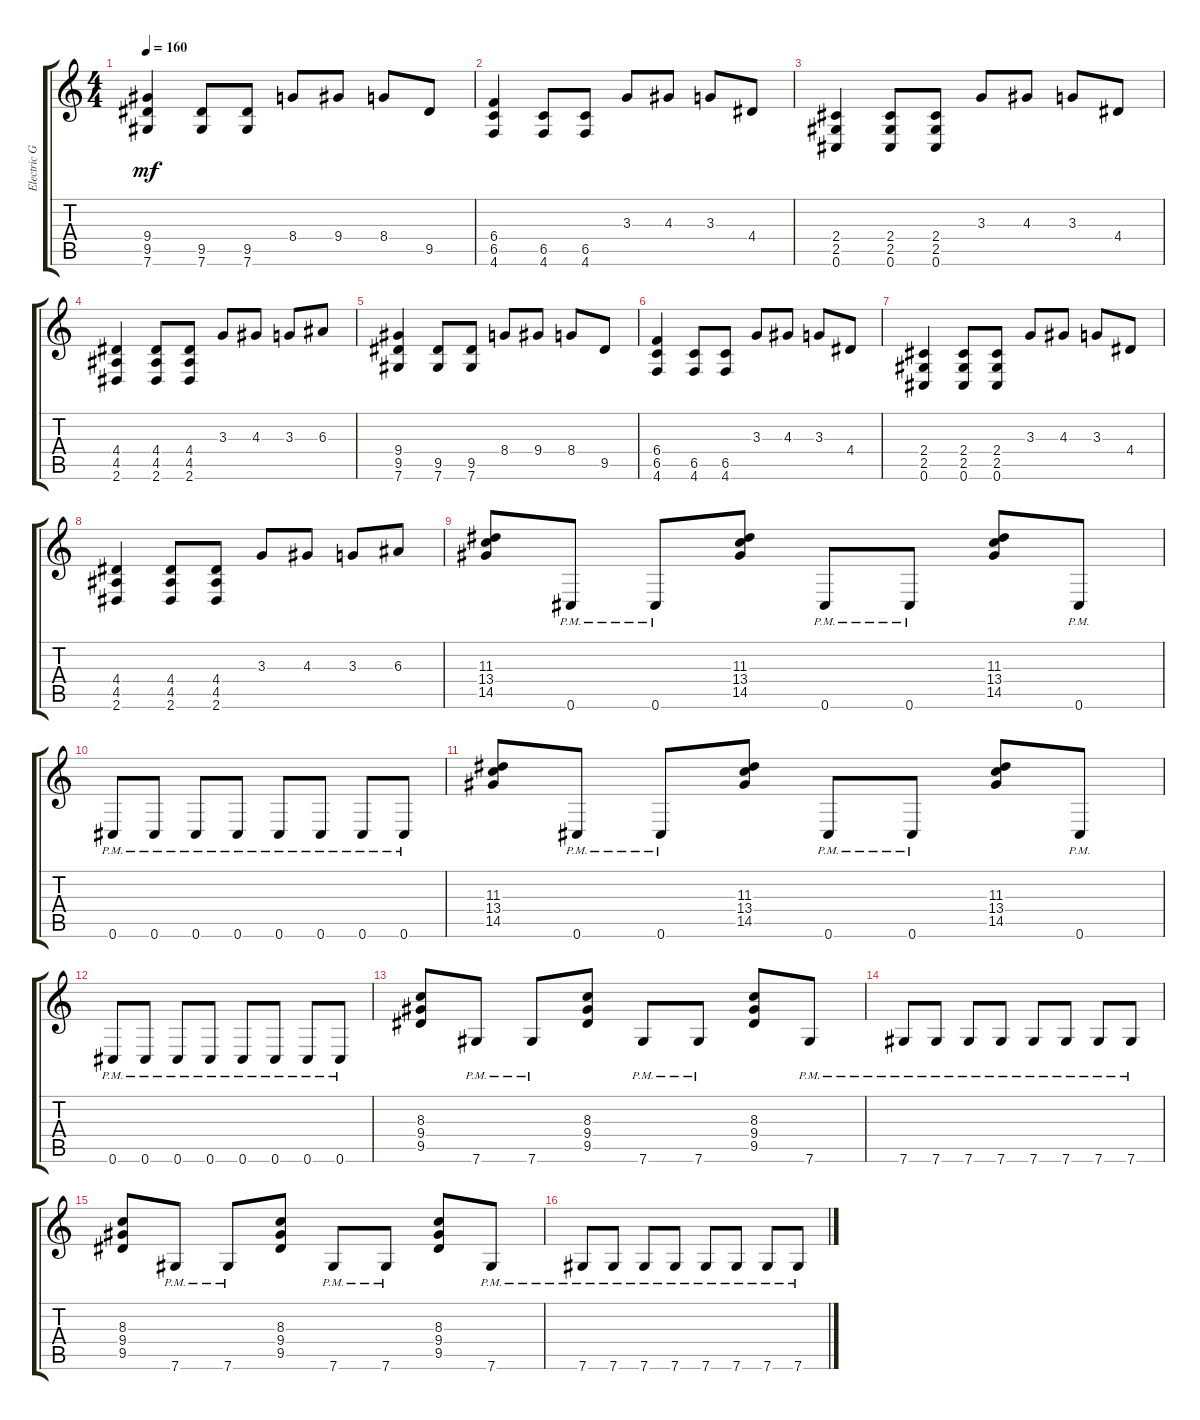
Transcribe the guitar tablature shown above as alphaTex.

\track ("Electric Guitar 2" "Electric G") {instrument distortionguitar}
\staff {score tabs}
\tuning (Db4 Ab3 E3 B2 Gb2 Db2) {hide}
\ts (4 4)
\tempo 160
\clef g2
\ks c
(9.4 9.5 7.6).4{dy mf} (9.5 7.6).8 (9.5 7.6).8 8.4.8 9.4.8 8.4.8 9.5.8 |
(6.4 6.5 4.6).4 (6.5 4.6).8 (6.5 4.6).8 3.3.8 4.3.8 3.3.8 4.4.8 |
(2.4 2.5 0.6).4 (2.4 2.5 0.6).8 (2.4 2.5 0.6).8 3.3.8 4.3.8 3.3.8 4.4.8 |
(4.4 4.5 2.6).4 (4.4 4.5 2.6).8 (4.4 4.5 2.6).8 3.3.8 4.3.8 3.3.8 6.3.8 |
(9.4 9.5 7.6).4 (9.5 7.6).8 (9.5 7.6).8 8.4.8 9.4.8 8.4.8 9.5.8 |
(6.4 6.5 4.6).4 (6.5 4.6).8 (6.5 4.6).8 3.3.8 4.3.8 3.3.8 4.4.8 |
(2.4 2.5 0.6).4 (2.4 2.5 0.6).8 (2.4 2.5 0.6).8 3.3.8 4.3.8 3.3.8 4.4.8 |
(4.4 4.5 2.6).4 (4.4 4.5 2.6).8 (4.4 4.5 2.6).8 3.3.8 4.3.8 3.3.8 6.3.8 |
(11.3 13.4 14.5).8 0.6{pm}.8 0.6{pm}.8 (11.3 13.4 14.5).8 0.6{pm}.8 0.6{pm}.8 (11.3 13.4 14.5).8 0.6{pm}.8 |
0.6{pm}.8 0.6{pm}.8 0.6{pm}.8 0.6{pm}.8 0.6{pm}.8 0.6{pm}.8 0.6{pm}.8 0.6{pm}.8 |
(11.3 13.4 14.5).8 0.6{pm}.8 0.6{pm}.8 (11.3 13.4 14.5).8 0.6{pm}.8 0.6{pm}.8 (11.3 13.4 14.5).8 0.6{pm}.8 |
0.6{pm}.8 0.6{pm}.8 0.6{pm}.8 0.6{pm}.8 0.6{pm}.8 0.6{pm}.8 0.6{pm}.8 0.6{pm}.8 |
(8.3 9.4 9.5).8 7.6{pm}.8 7.6{pm}.8 (8.3 9.4 9.5).8 7.6{pm}.8 7.6{pm}.8 (8.3 9.4 9.5).8 7.6{pm}.8 |
7.6{pm}.8 7.6{pm}.8 7.6{pm}.8 7.6{pm}.8 7.6{pm}.8 7.6{pm}.8 7.6{pm}.8 7.6{pm}.8 |
(8.3 9.4 9.5).8 7.6{pm}.8 7.6{pm}.8 (8.3 9.4 9.5).8 7.6{pm}.8 7.6{pm}.8 (8.3 9.4 9.5).8 7.6{pm}.8 |
7.6{pm}.8 7.6{pm}.8 7.6{pm}.8 7.6{pm}.8 7.6{pm}.8 7.6{pm}.8 7.6{pm}.8 7.6{pm}.8
